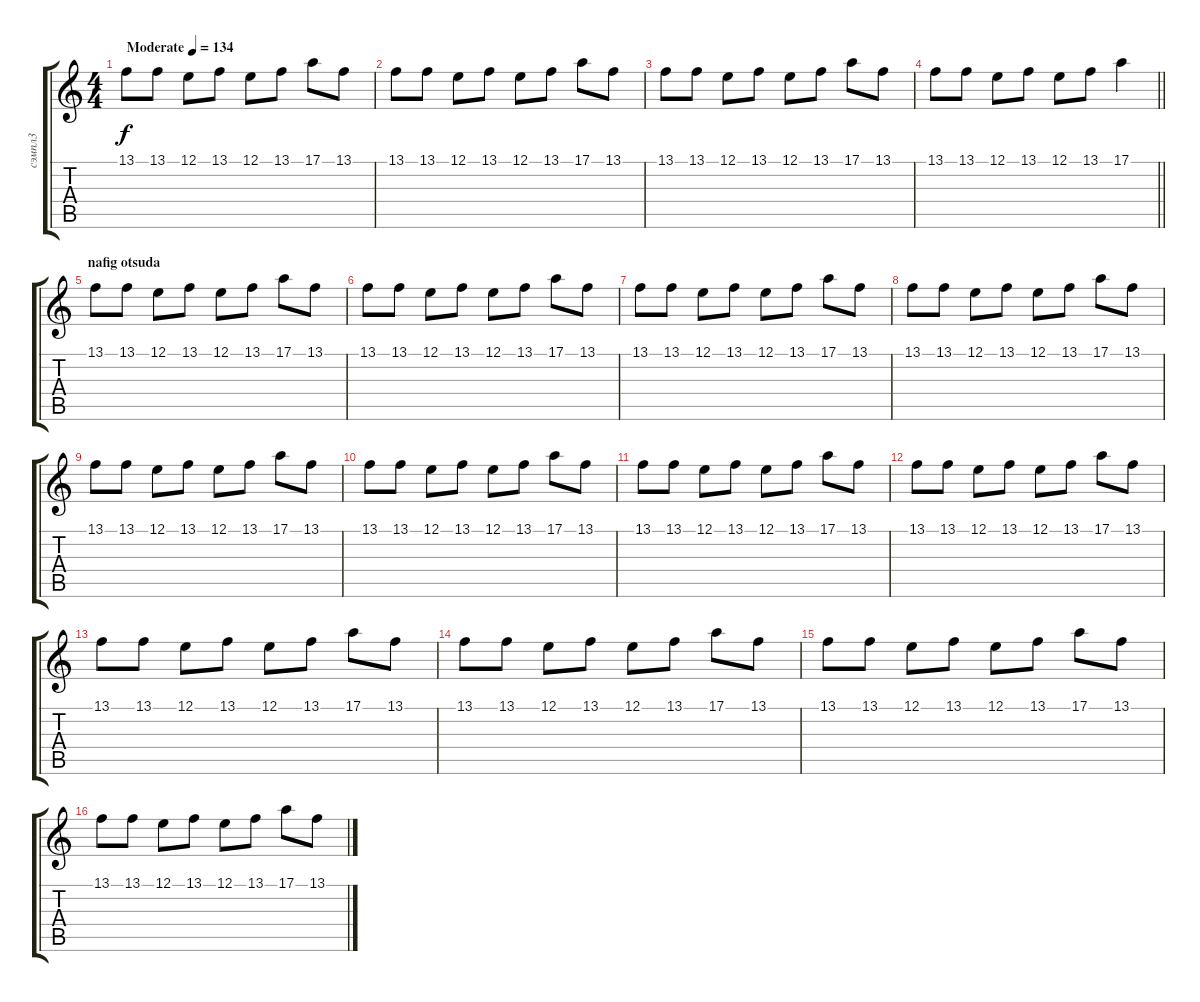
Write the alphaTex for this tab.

\track ("сэмпл3" "сэмпл3") {instrument lead1square}
\staff {score tabs}
\tuning (E4 B3 G3 D3 A2 E2) {hide}
\ts (4 4)
\tempo (134 "Moderate")
\clef g2
\ks c
13.1.8{dy f instrument lead1square} 13.1.8 12.1.8 13.1.8 12.1.8 13.1.8 17.1.8 13.1.8 |
13.1.8 13.1.8 12.1.8 13.1.8 12.1.8 13.1.8 17.1.8 13.1.8 |
13.1.8 13.1.8 12.1.8 13.1.8 12.1.8 13.1.8 17.1.8 13.1.8 |
\barLineRight lightlight
13.1.8 13.1.8 12.1.8 13.1.8 12.1.8 13.1.8 17.1.4 |
\section ("" "nafig otsuda")
13.1.8 13.1.8 12.1.8 13.1.8 12.1.8 13.1.8 17.1.8 13.1.8 |
13.1.8 13.1.8 12.1.8 13.1.8 12.1.8 13.1.8 17.1.8 13.1.8 |
13.1.8 13.1.8 12.1.8 13.1.8 12.1.8 13.1.8 17.1.8 13.1.8 |
13.1.8 13.1.8 12.1.8 13.1.8 12.1.8 13.1.8 17.1.8 13.1.8 |
13.1.8 13.1.8 12.1.8 13.1.8 12.1.8 13.1.8 17.1.8 13.1.8 |
13.1.8 13.1.8 12.1.8 13.1.8 12.1.8 13.1.8 17.1.8 13.1.8 |
13.1.8 13.1.8 12.1.8 13.1.8 12.1.8 13.1.8 17.1.8 13.1.8 |
13.1.8 13.1.8 12.1.8 13.1.8 12.1.8 13.1.8 17.1.8 13.1.8 |
13.1.8 13.1.8 12.1.8 13.1.8 12.1.8 13.1.8 17.1.8 13.1.8 |
13.1.8 13.1.8 12.1.8 13.1.8 12.1.8 13.1.8 17.1.8 13.1.8 |
13.1.8 13.1.8 12.1.8 13.1.8 12.1.8 13.1.8 17.1.8 13.1.8 |
13.1.8 13.1.8 12.1.8 13.1.8 12.1.8 13.1.8 17.1.8 13.1.8
